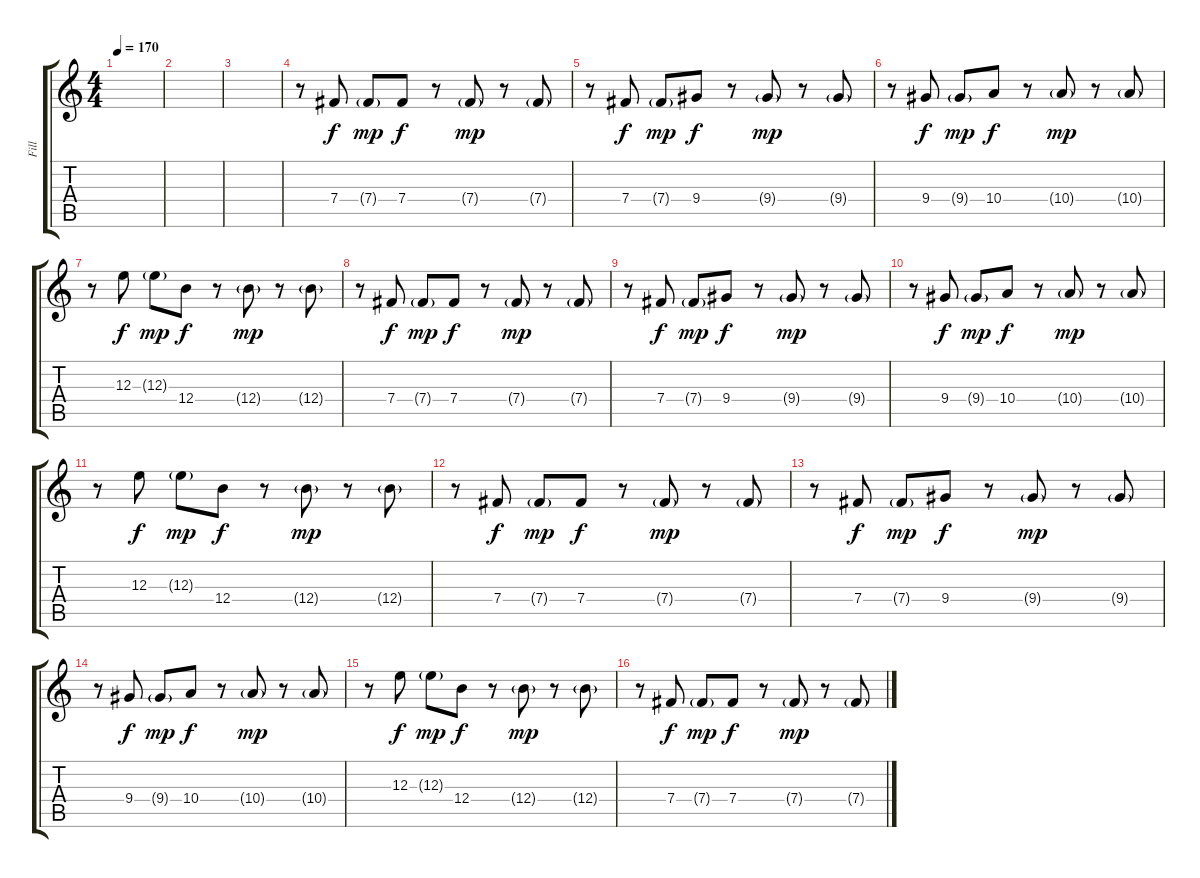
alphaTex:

\track ("Fill" "Fill") {instrument electricguitarclean}
\staff {score tabs}
\tuning (Db4 Ab3 E3 B2 Gb2 B1) {hide}
\ts (4 4)
\tempo 170
\clef g2
\ks c
|
|
|
r.8{volume 4 instrument electricguitarclean} 7.4.8 7.4{g}.8{dy mp} 7.4.8{dy f} r.8 7.4{g}.8{dy mp} r.8 7.4{g}.8 |
r.8{volume 6} 7.4.8{dy f} 7.4{g}.8{dy mp} 9.4.8{dy f} r.8 9.4{g}.8{dy mp} r.8 9.4{g}.8 |
r.8{volume 8} 9.4.8{dy f} 9.4{g}.8{dy mp} 10.4.8{dy f} r.8 10.4{g}.8{dy mp} r.8 10.4{g}.8 |
r.8{volume 10} 12.3.8{dy f} 12.3{g}.8{dy mp} 12.4.8{dy f} r.8 12.4{g}.8{dy mp} r.8 12.4{g}.8 |
r.8{instrument electricguitarclean} 7.4.8{dy f} 7.4{g}.8{dy mp} 7.4.8{dy f} r.8 7.4{g}.8{dy mp} r.8 7.4{g}.8 |
r.8 7.4.8{dy f} 7.4{g}.8{dy mp} 9.4.8{dy f} r.8 9.4{g}.8{dy mp} r.8 9.4{g}.8 |
r.8 9.4.8{dy f} 9.4{g}.8{dy mp} 10.4.8{dy f} r.8 10.4{g}.8{dy mp} r.8 10.4{g}.8 |
r.8 12.3.8{dy f} 12.3{g}.8{dy mp} 12.4.8{dy f} r.8 12.4{g}.8{dy mp} r.8 12.4{g}.8 |
r.8{instrument electricguitarclean} 7.4.8{dy f} 7.4{g}.8{dy mp} 7.4.8{dy f} r.8 7.4{g}.8{dy mp} r.8 7.4{g}.8 |
r.8 7.4.8{dy f} 7.4{g}.8{dy mp} 9.4.8{dy f} r.8 9.4{g}.8{dy mp} r.8 9.4{g}.8 |
r.8 9.4.8{dy f} 9.4{g}.8{dy mp} 10.4.8{dy f} r.8 10.4{g}.8{dy mp} r.8 10.4{g}.8 |
r.8 12.3.8{dy f} 12.3{g}.8{dy mp} 12.4.8{dy f} r.8 12.4{g}.8{dy mp} r.8 12.4{g}.8 |
r.8 7.4.8{dy f} 7.4{g}.8{dy mp} 7.4.8{dy f} r.8 7.4{g}.8{dy mp} r.8 7.4{g}.8
